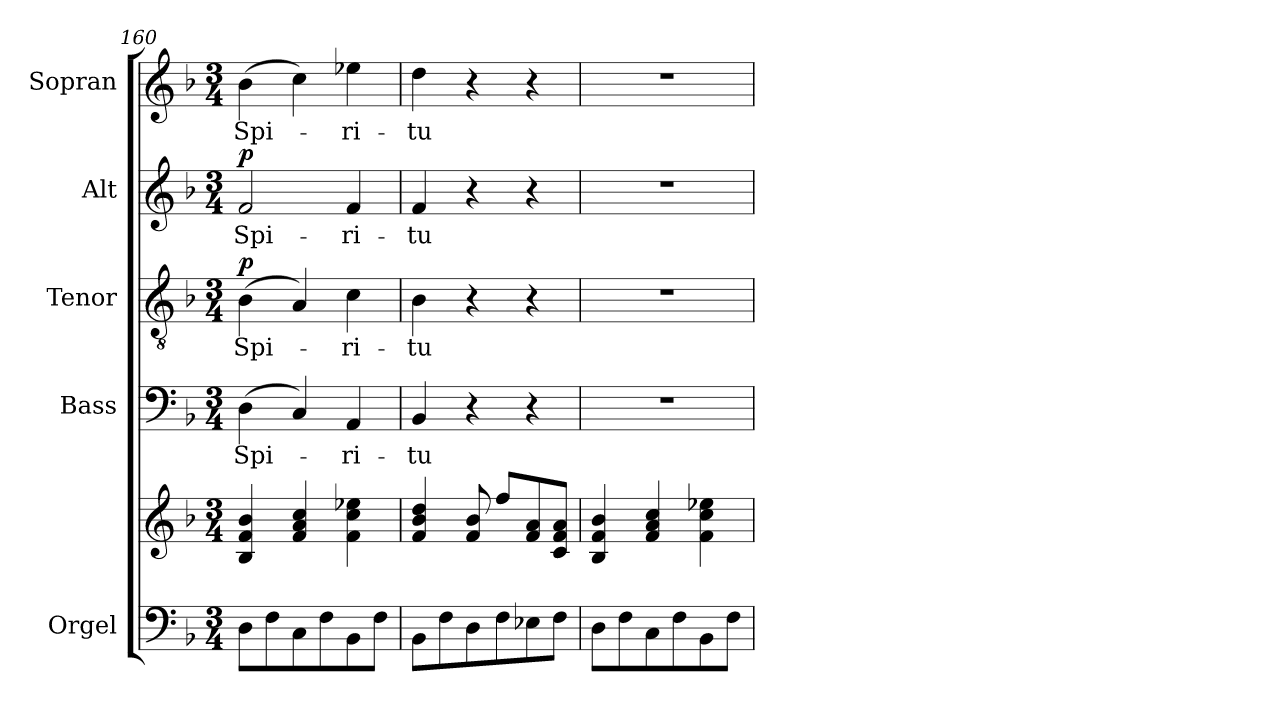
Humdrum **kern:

**kern	**kern	**kern	**text	**kern	**text	**dynam	**kern	**text	**dynam	**kern	**text
*part5	*part5	*part4	*part4	*part3	*part3	*part3	*part2	*part2	*part2	*part1	*part1
*staff6	*staff5	*staff4	*staff4	*staff3	*staff3	*staff3	*staff2	*staff2	*staff2	*staff1	*staff1
*I"Orgel	*	*I"Bass	*	*I"Tenor	*	*	*I"Alt	*	*	*I"Sopran	*
*I'Org.	*	*I'B.	*	*I'T.	*	*	*I'A.	*	*	*I'S.	*
*clefF4	*clefG2	*clefF4	*	*clefGv2	*	*	*clefG2	*	*	*clefG2	*
*k[b-]	*k[b-]	*k[b-]	*	*k[b-]	*	*	*k[b-]	*	*	*k[b-]	*
*F:	*F:	*F:	*	*F:	*	*	*F:	*	*	*F:	*
*M3/4	*M3/4	*M3/4	*	*M3/4	*	*	*M3/4	*	*	*M3/4	*
=160	=160	=160	=160	=160	=160	=160	=160	=160	=160	=160	=160
!	!	!	!LO:LY:b	!	!LO:LY:b	!LO:DY:a	!	!LO:LY:b	!LO:DY:a	!	!LO:LY:b
8D\L	4B-/ 4f/ 4b-/	(>4D\	Spi-	(>4B-\	Spi-	p	2f/	Spi-	p	(>4b-\	Spi-
8F\	.	.	.	.	.	.	.	.	.	.	.
8C\	4f/ 4a/ 4cc/	4C/)	.	4A/)	.	.	.	.	.	4cc\)	.
8F\	.	.	.	.	.	.	.	.	.	.	.
!	!	!	!LO:LY:b	!	!LO:LY:b	!	!	!LO:LY:b	!	!	!LO:LY:b
8BB-\	4f\ 4cc\ 4ee-X\	4AA/	-ri-	4c\	-ri-	.	4f/	-ri-	.	4ee-X\	-ri-
8F\J	.	.	.	.	.	.	.	.	.	.	.
=161	=161	=161	=161	=161	=161	=161	=161	=161	=161	=161	=161
!	!	!	!LO:LY:b	!	!LO:LY:b	!	!	!LO:LY:b	!	!	!LO:LY:b
8BB-\L	4f/ 4b-/ 4dd/	4BB-/	-tu	4B-\	-tu	.	4f/	-tu	.	4dd\	-tu
8F\	.	.	.	.	.	.	.	.	.	.	.
8D\	8f/ 8b-/	4r	.	4r	.	.	4r	.	.	4r	.
8F\	8ff/L	.	.	.	.	.	.	.	.	.	.
8E-X\	8f/ 8a/	4r	.	4r	.	.	4r	.	.	4r	.
8F\J	8c/ 8f/ 8a/J	.	.	.	.	.	.	.	.	.	.
=162	=162	=162	=162	=162	=162	=162	=162	=162	=162	=162	=162
8D\L	4B-/ 4f/ 4b-/	2.r	.	2.r	.	.	2.r	.	.	2.r	.
8F\	.	.	.	.	.	.	.	.	.	.	.
8C\	4f/ 4a/ 4cc/	.	.	.	.	.	.	.	.	.	.
8F\	.	.	.	.	.	.	.	.	.	.	.
8BB-\	4f\ 4cc\ 4ee-X\	.	.	.	.	.	.	.	.	.	.
8F\J	.	.	.	.	.	.	.	.	.	.	.
=	=	=	=	=	=	=	=	=	=	=	=
*-	*-	*-	*-	*-	*-	*-	*-	*-	*-	*-	*-
